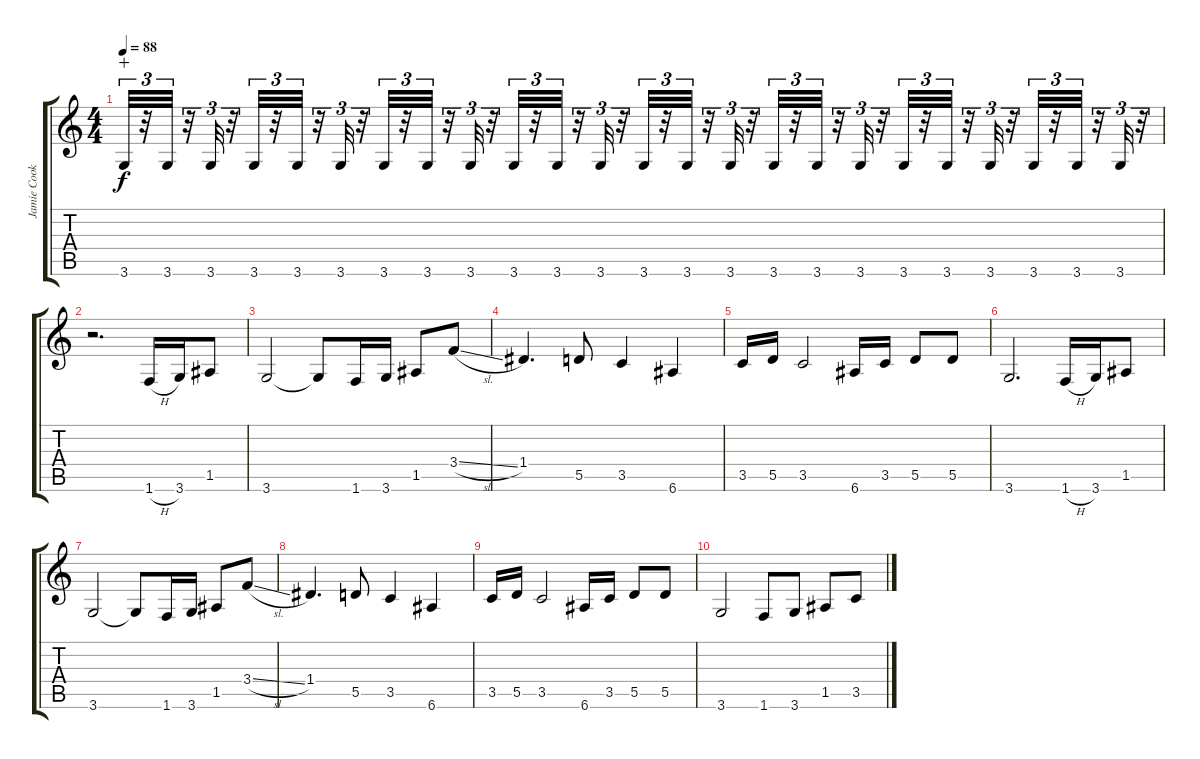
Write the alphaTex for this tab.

\track ("Jamie Cook" "Jamie Cook") {instrument distortionguitar}
\staff {score tabs}
\tuning (E4 B3 G3 D3 A2 E2) {hide}
\ts (4 4)
\tempo 88
\clef g2
\ks c
3.6.32{tu (3 2) dy f wahc} r.32{tu (3 2)} 3.6.32{tu (3 2)} r.32{tu (3 2)} 3.6.32{tu (3 2)} r.32{tu (3 2)} 3.6.32{tu (3 2)} r.32{tu (3 2)} 3.6.32{tu (3 2)} r.32{tu (3 2)} 3.6.32{tu (3 2)} r.32{tu (3 2)} 3.6.32{tu (3 2)} r.32{tu (3 2)} 3.6.32{tu (3 2)} r.32{tu (3 2)} 3.6.32{tu (3 2)} r.32{tu (3 2)} 3.6.32{tu (3 2)} r.32{tu (3 2)} 3.6.32{tu (3 2)} r.32{tu (3 2)} 3.6.32{tu (3 2)} r.32{tu (3 2)} 3.6.32{tu (3 2)} r.32{tu (3 2)} 3.6.32{tu (3 2)} r.32{tu (3 2)} 3.6.32{tu (3 2)} r.32{tu (3 2)} 3.6.32{tu (3 2)} r.32{tu (3 2)} 3.6.32{tu (3 2)} r.32{tu (3 2)} 3.6.32{tu (3 2)} r.32{tu (3 2)} 3.6.32{tu (3 2)} r.32{tu (3 2)} 3.6.32{tu (3 2)} r.32{tu (3 2)} 3.6.32{tu (3 2)} r.32{tu (3 2)} 3.6.32{tu (3 2)} r.32{tu (3 2)} 3.6.32{tu (3 2)} r.32{tu (3 2)} 3.6.32{tu (3 2)} r.32{tu (3 2)} |
r.2{d} 1.6{h}.16 3.6.16 1.5.8 |
3.6.2 3.6{t}.8 1.6.16 3.6.16 1.5.8 3.4{sl}.8 |
1.4.4{d} 5.5.8 3.5.4 6.6.4 |
3.5.16 5.5.16 3.5.2 6.6.16 3.5.16 5.5.8 5.5.8 |
3.6.2{d} 1.6{h}.16 3.6.16 1.5.8 |
3.6.2 3.6{t}.8 1.6.16 3.6.16 1.5.8 3.4{sl}.8 |
1.4.4{d} 5.5.8 3.5.4 6.6.4 |
3.5.16 5.5.16 3.5.2 6.6.16 3.5.16 5.5.8 5.5.8 |
3.6.2 1.6.8 3.6.8 1.5.8 3.5.8
